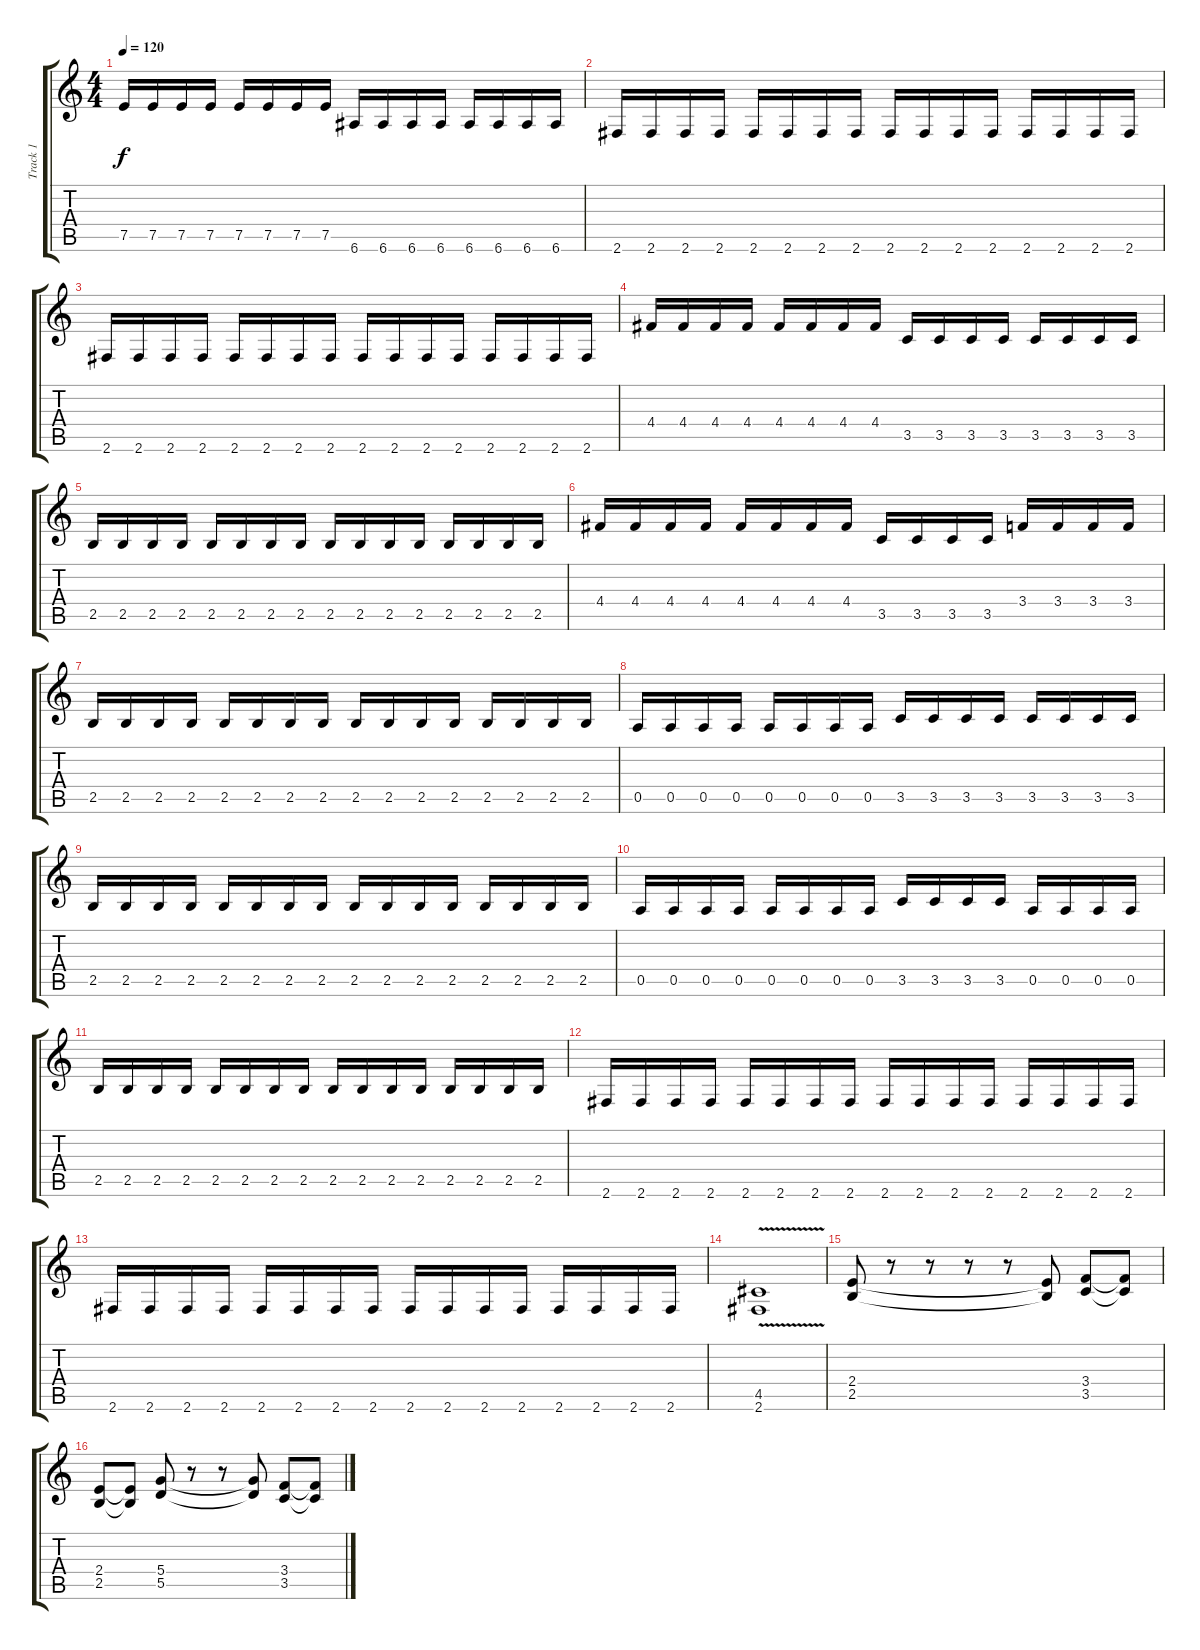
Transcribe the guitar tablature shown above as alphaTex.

\track ("Track 1" "Track 1") {instrument distortionguitar}
\staff {score tabs}
\tuning (E4 B3 G3 D3 A2 E2) {hide}
\ts (4 4)
\tempo 120
\clef g2
\ks c
7.5.16{dy f} 7.5.16 7.5.16 7.5.16 7.5.16 7.5.16 7.5.16 7.5.16 6.6.16 6.6.16 6.6.16 6.6.16 6.6.16 6.6.16 6.6.16 6.6.16 |
2.6.16 2.6.16 2.6.16 2.6.16 2.6.16 2.6.16 2.6.16 2.6.16 2.6.16 2.6.16 2.6.16 2.6.16 2.6.16 2.6.16 2.6.16 2.6.16 |
2.6.16 2.6.16 2.6.16 2.6.16 2.6.16 2.6.16 2.6.16 2.6.16 2.6.16 2.6.16 2.6.16 2.6.16 2.6.16 2.6.16 2.6.16 2.6.16 |
4.4.16 4.4.16 4.4.16 4.4.16 4.4.16 4.4.16 4.4.16 4.4.16 3.5.16 3.5.16 3.5.16 3.5.16 3.5.16 3.5.16 3.5.16 3.5.16 |
2.5.16 2.5.16 2.5.16 2.5.16 2.5.16 2.5.16 2.5.16 2.5.16 2.5.16 2.5.16 2.5.16 2.5.16 2.5.16 2.5.16 2.5.16 2.5.16 |
4.4.16 4.4.16 4.4.16 4.4.16 4.4.16 4.4.16 4.4.16 4.4.16 3.5.16 3.5.16 3.5.16 3.5.16 3.4.16 3.4.16 3.4.16 3.4.16 |
2.5.16 2.5.16 2.5.16 2.5.16 2.5.16 2.5.16 2.5.16 2.5.16 2.5.16 2.5.16 2.5.16 2.5.16 2.5.16 2.5.16 2.5.16 2.5.16 |
0.5.16 0.5.16 0.5.16 0.5.16 0.5.16 0.5.16 0.5.16 0.5.16 3.5.16 3.5.16 3.5.16 3.5.16 3.5.16 3.5.16 3.5.16 3.5.16 |
2.5.16 2.5.16 2.5.16 2.5.16 2.5.16 2.5.16 2.5.16 2.5.16 2.5.16 2.5.16 2.5.16 2.5.16 2.5.16 2.5.16 2.5.16 2.5.16 |
0.5.16 0.5.16 0.5.16 0.5.16 0.5.16 0.5.16 0.5.16 0.5.16 3.5.16 3.5.16 3.5.16 3.5.16 0.5.16 0.5.16 0.5.16 0.5.16 |
2.5.16 2.5.16 2.5.16 2.5.16 2.5.16 2.5.16 2.5.16 2.5.16 2.5.16 2.5.16 2.5.16 2.5.16 2.5.16 2.5.16 2.5.16 2.5.16 |
2.6.16 2.6.16 2.6.16 2.6.16 2.6.16 2.6.16 2.6.16 2.6.16 2.6.16 2.6.16 2.6.16 2.6.16 2.6.16 2.6.16 2.6.16 2.6.16 |
2.6.16 2.6.16 2.6.16 2.6.16 2.6.16 2.6.16 2.6.16 2.6.16 2.6.16 2.6.16 2.6.16 2.6.16 2.6.16 2.6.16 2.6.16 2.6.16 |
(4.5 2.6{v}).1 |
(2.4 2.5).8 r.8 r.8 r.8 r.8 (2.4{t} 2.5{t}).8 (3.4 3.5).8 (3.4{t} 3.5{t}).8 |
(2.4 2.5).8 (2.4{t} 2.5{t}).8 (5.4 5.5).8 r.8 r.8 (5.4{t} 5.5{t}).8 (3.4 3.5).8 (3.4{t} 3.5{t}).8
